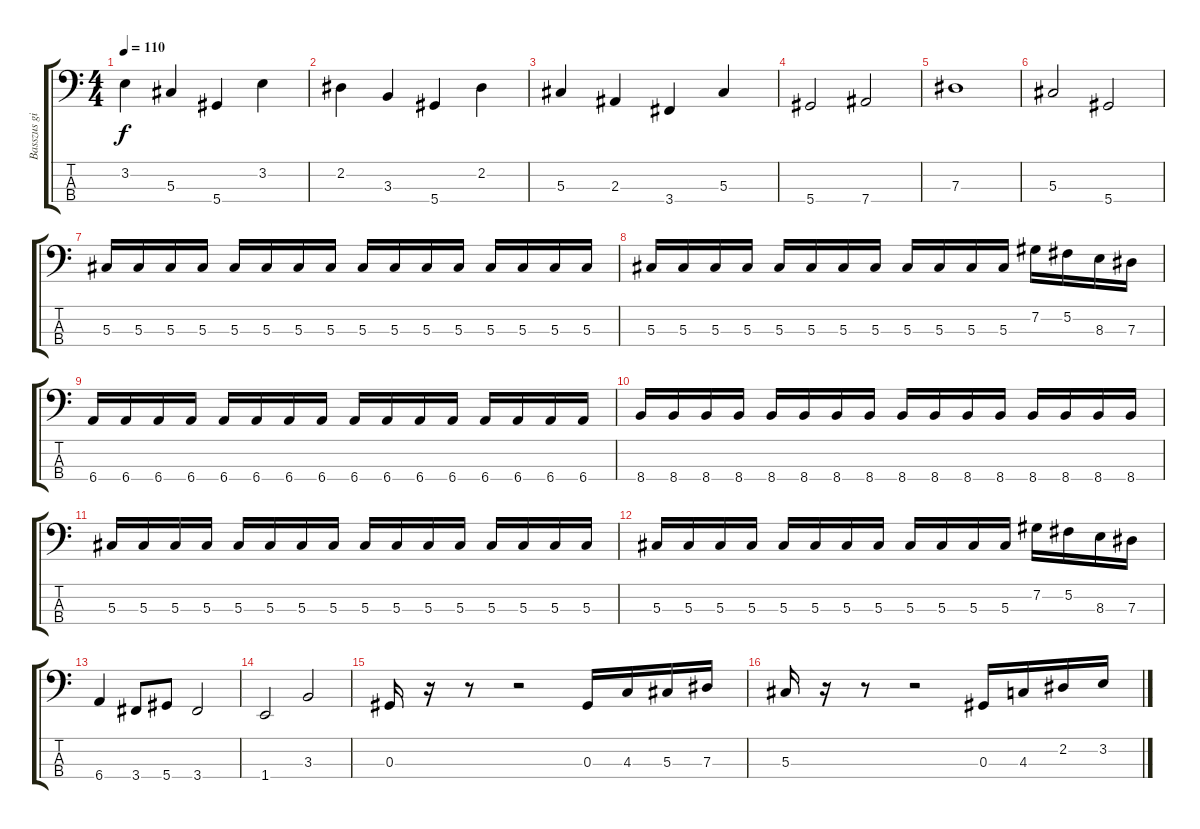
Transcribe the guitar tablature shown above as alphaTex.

\track ("Basszus gitár" "Basszus gi") {instrument electricbassfinger}
\staff {score tabs}
\tuning (Gb2 Db2 Ab1 Eb1) {hide}
\ts (4 4)
\tempo 110
\clef f4
\ks c
3.2.4{dy f} 5.3.4 5.4.4 3.2.4 |
2.2.4 3.3.4 5.4.4 2.2.4 |
5.3.4 2.3.4 3.4.4 5.3.4 |
5.4.2 7.4.2 |
7.3.1 |
5.3.2 5.4.2 |
5.3.16 5.3.16 5.3.16 5.3.16 5.3.16 5.3.16 5.3.16 5.3.16 5.3.16 5.3.16 5.3.16 5.3.16 5.3.16 5.3.16 5.3.16 5.3.16 |
5.3.16 5.3.16 5.3.16 5.3.16 5.3.16 5.3.16 5.3.16 5.3.16 5.3.16 5.3.16 5.3.16 5.3.16 7.2.16 5.2.16 8.3.16 7.3.16 |
6.4.16 6.4.16 6.4.16 6.4.16 6.4.16 6.4.16 6.4.16 6.4.16 6.4.16 6.4.16 6.4.16 6.4.16 6.4.16 6.4.16 6.4.16 6.4.16 |
8.4.16 8.4.16 8.4.16 8.4.16 8.4.16 8.4.16 8.4.16 8.4.16 8.4.16 8.4.16 8.4.16 8.4.16 8.4.16 8.4.16 8.4.16 8.4.16 |
5.3.16 5.3.16 5.3.16 5.3.16 5.3.16 5.3.16 5.3.16 5.3.16 5.3.16 5.3.16 5.3.16 5.3.16 5.3.16 5.3.16 5.3.16 5.3.16 |
5.3.16 5.3.16 5.3.16 5.3.16 5.3.16 5.3.16 5.3.16 5.3.16 5.3.16 5.3.16 5.3.16 5.3.16 7.2.16 5.2.16 8.3.16 7.3.16 |
6.4.4 3.4.8 5.4.8 3.4.2 |
1.4.2 3.3.2 |
0.3.16 r.16 r.8 r.2 0.3.16 4.3.16 5.3.16 7.3.16 |
5.3.16 r.16 r.8 r.2 0.3.16 4.3.16 2.2.16 3.2.16
